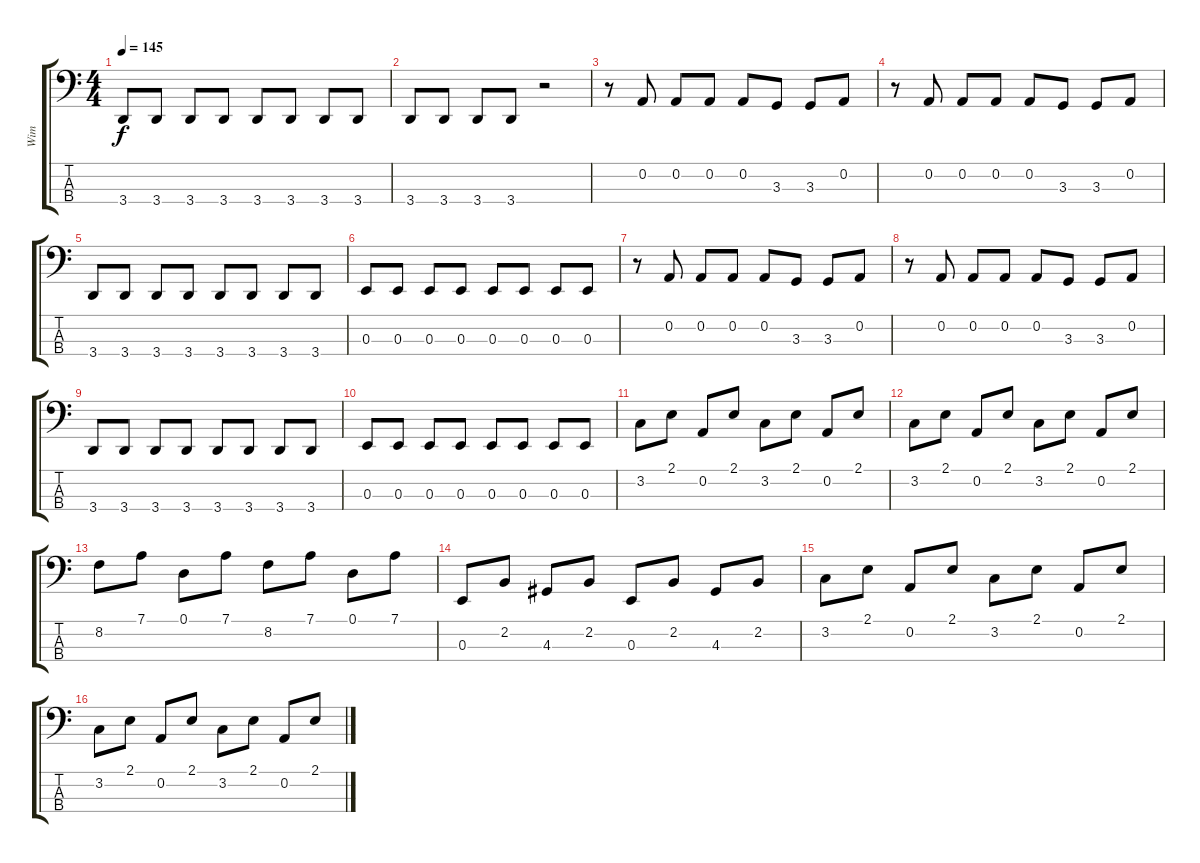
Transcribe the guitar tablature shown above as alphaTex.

\track ("Wim" "Wim") {instrument electricbasspick}
\staff {score tabs}
\tuning (D2 A1 E1 B0) {hide}
\ts (4 4)
\tempo 145
\clef f4
\ks c
3.4.8{dy f} 3.4.8 3.4.8 3.4.8 3.4.8 3.4.8 3.4.8 3.4.8 |
3.4.8 3.4.8 3.4.8 3.4.8 r.2 |
r.8 0.2.8 0.2.8 0.2.8 0.2.8 3.3.8 3.3.8 0.2.8 |
r.8 0.2.8 0.2.8 0.2.8 0.2.8 3.3.8 3.3.8 0.2.8 |
3.4.8 3.4.8 3.4.8 3.4.8 3.4.8 3.4.8 3.4.8 3.4.8 |
0.3.8 0.3.8 0.3.8 0.3.8 0.3.8 0.3.8 0.3.8 0.3.8 |
r.8 0.2.8 0.2.8 0.2.8 0.2.8 3.3.8 3.3.8 0.2.8 |
r.8 0.2.8 0.2.8 0.2.8 0.2.8 3.3.8 3.3.8 0.2.8 |
3.4.8 3.4.8 3.4.8 3.4.8 3.4.8 3.4.8 3.4.8 3.4.8 |
0.3.8 0.3.8 0.3.8 0.3.8 0.3.8 0.3.8 0.3.8 0.3.8 |
3.2.8 2.1.8 0.2.8 2.1.8 3.2.8 2.1.8 0.2.8 2.1.8 |
3.2.8 2.1.8 0.2.8 2.1.8 3.2.8 2.1.8 0.2.8 2.1.8 |
8.2.8 7.1.8 0.1.8 7.1.8 8.2.8 7.1.8 0.1.8 7.1.8 |
0.3.8 2.2.8 4.3.8 2.2.8 0.3.8 2.2.8 4.3.8 2.2.8 |
3.2.8 2.1.8 0.2.8 2.1.8 3.2.8 2.1.8 0.2.8 2.1.8 |
3.2.8 2.1.8 0.2.8 2.1.8 3.2.8 2.1.8 0.2.8 2.1.8
